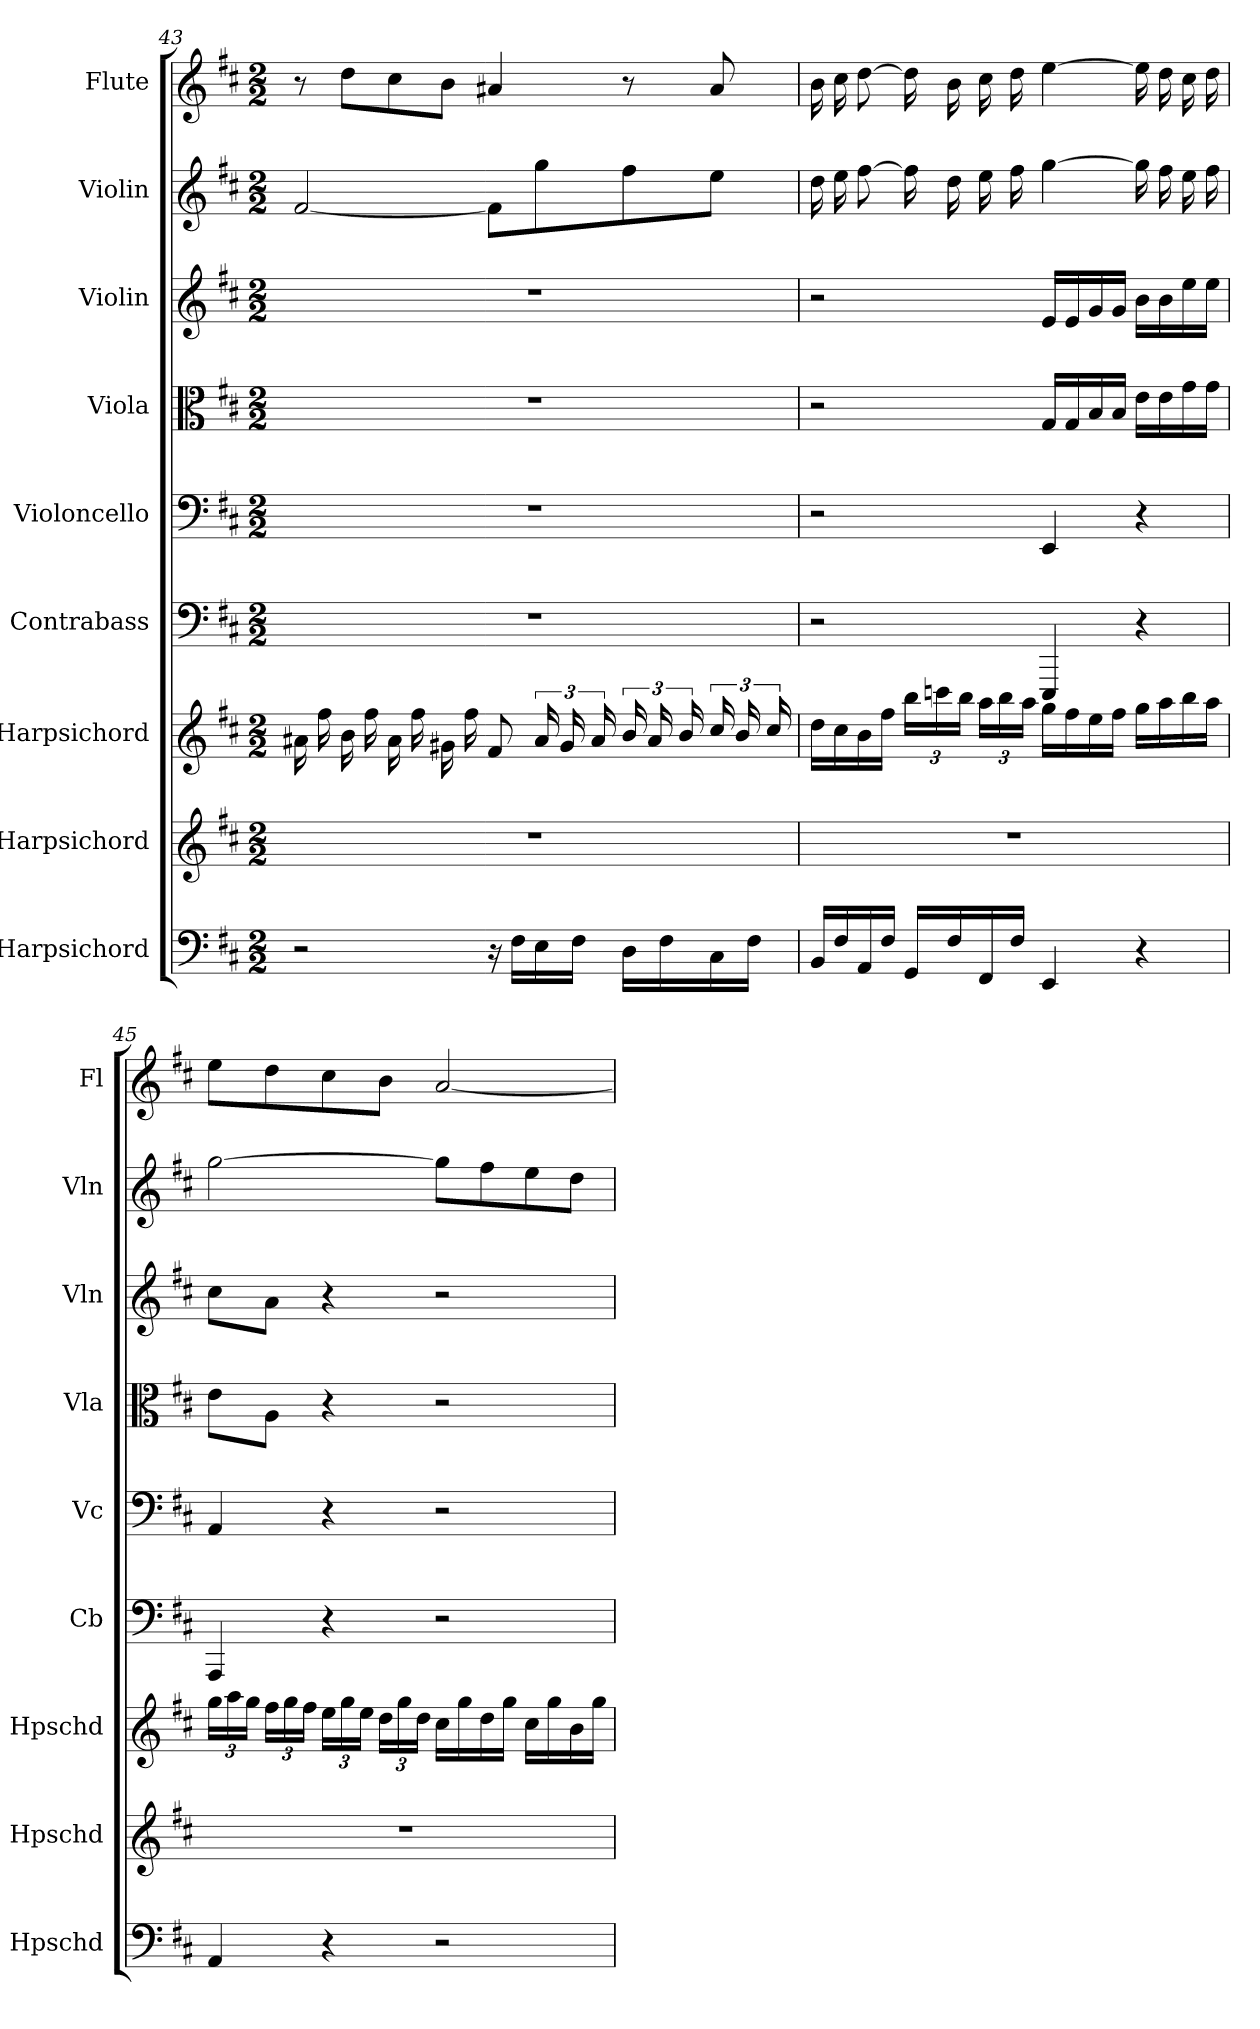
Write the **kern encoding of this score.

**kern	**kern	**kern	**kern	**kern	**kern	**kern	**kern	**kern
*part9	*part8	*part7	*part6	*part5	*part4	*part3	*part2	*part1
*staff9	*staff8	*staff7	*staff6	*staff5	*staff4	*staff3	*staff2	*staff1
*I"Harpsichord	*I"Harpsichord	*I"Harpsichord	*I"Contrabass	*I"Violoncello	*I"Viola	*I"Violin	*I"Violin	*I"Flute
*I'Hpschd	*I'Hpschd	*I'Hpschd	*I'Cb	*I'Vc	*I'Vla	*I'Vln	*I'Vln	*I'Fl
*clefF4	*clefG2	*clefG2	*clefF4	*clefF4	*clefC3	*clefG2	*clefG2	*clefG2
*k[f#c#]	*k[f#c#]	*k[f#c#]	*k[f#c#]	*k[f#c#]	*k[f#c#]	*k[f#c#]	*k[f#c#]	*k[f#c#]
*D:	*D:	*D:	*D:	*D:	*D:	*D:	*D:	*D:
*M2/2	*M2/2	*M2/2	*M2/2	*M2/2	*M2/2	*M2/2	*M2/2	*M2/2
=43	=43	=43	=43	=43	=43	=43	=43	=43
2r	1r	16a#X\	1r	1r	1r	1r	[2f#/	8r
.	.	16ff#\	.	.	.	.	.	.
.	.	16b\	.	.	.	.	.	8dd\L
.	.	16ff#\	.	.	.	.	.	.
.	.	16a#\	.	.	.	.	.	8cc#\
.	.	16ff#\	.	.	.	.	.	.
.	.	16g#X\	.	.	.	.	.	8b\J
.	.	16ff#\	.	.	.	.	.	.
16r	.	8f#/	.	.	.	.	8f#\L]	4a#X/
16F#\LL	.	.	.	.	.	.	.	.
16E\	.	24a#/	.	.	.	.	8gg\	.
.	.	24g#/	.	.	.	.	.	.
16F#\JJ	.	.	.	.	.	.	.	.
.	.	24a#/	.	.	.	.	.	.
16D\LL	.	24b/	.	.	.	.	8ff#\	8r
.	.	24a#/	.	.	.	.	.	.
16F#\	.	.	.	.	.	.	.	.
.	.	24b/	.	.	.	.	.	.
16C#\	.	24cc#/	.	.	.	.	8ee\J	8a#/
.	.	24b/	.	.	.	.	.	.
16F#\JJ	.	.	.	.	.	.	.	.
.	.	24cc#/	.	.	.	.	.	.
=44	=44	=44	=44	=44	=44	=44	=44	=44
16BB/LL	1r	16dd\LL	2r	2r	2r	2r	16dd\	16b\
16F#/	.	16cc#\	.	.	.	.	16ee\	16cc#\
16AA/	.	16b\	.	.	.	.	[8ff#\	[8dd\
16F#/JJ	.	16ff#\JJ	.	.	.	.	.	.
16GG/LL	.	24bb\LL	.	.	.	.	16ff#\]	16dd\]
.	.	24cccn\	.	.	.	.	.	.
16F#/	.	.	.	.	.	.	16dd\	16b\
.	.	24bb\JJ	.	.	.	.	.	.
16FF#/	.	24aa\LL	.	.	.	.	16ee\	16cc#\
.	.	24bb\	.	.	.	.	.	.
16F#/JJ	.	.	.	.	.	.	16ff#\	16dd\
.	.	24aa\JJ	.	.	.	.	.	.
4EE/	.	16gg\LL	4EEE/	4EE/	16G/LL	16e/LL	[4gg\	[4ee\
.	.	16ff#\	.	.	16G/	16e/	.	.
.	.	16ee\	.	.	16B/	16g/	.	.
.	.	16ff#\JJ	.	.	16B/JJ	16g/JJ	.	.
4r	.	16gg\LL	4r	4r	16e\LL	16b\LL	16gg\]	16ee\]
.	.	16aa\	.	.	16e\	16b\	16ff#\	16dd\
.	.	16bb\	.	.	16g\	16ee\	16ee\	16cc#\
.	.	16aa\JJ	.	.	16g\JJ	16ee\JJ	16ff#\	16dd\
=45	=45	=45	=45	=45	=45	=45	=45	=45
4AA/	1r	24gg\LL	4AAA/	4AA/	8e\L	8cc#\L	[2gg\	8ee\L
.	.	24aa\	.	.	.	.	.	.
.	.	24gg\JJ	.	.	.	.	.	.
.	.	24ff#\LL	.	.	8A\J	8a\J	.	8dd\
.	.	24gg\	.	.	.	.	.	.
.	.	24ff#\JJ	.	.	.	.	.	.
4r	.	24ee\LL	4r	4r	4r	4r	.	8cc#\
.	.	24gg\	.	.	.	.	.	.
.	.	24ee\JJ	.	.	.	.	.	.
.	.	24dd\LL	.	.	.	.	.	8b\J
.	.	24gg\	.	.	.	.	.	.
.	.	24dd\JJ	.	.	.	.	.	.
2r	.	16cc#\LL	2r	2r	2r	2r	8gg\L]	[2a/
.	.	16gg\	.	.	.	.	.	.
.	.	16dd\	.	.	.	.	8ff#\	.
.	.	16gg\JJ	.	.	.	.	.	.
.	.	16cc#\LL	.	.	.	.	8ee\	.
.	.	16gg\	.	.	.	.	.	.
.	.	16b\	.	.	.	.	8dd\J	.
.	.	16gg\JJ	.	.	.	.	.	.
=	=	=	=	=	=	=	=	=
*-	*-	*-	*-	*-	*-	*-	*-	*-
